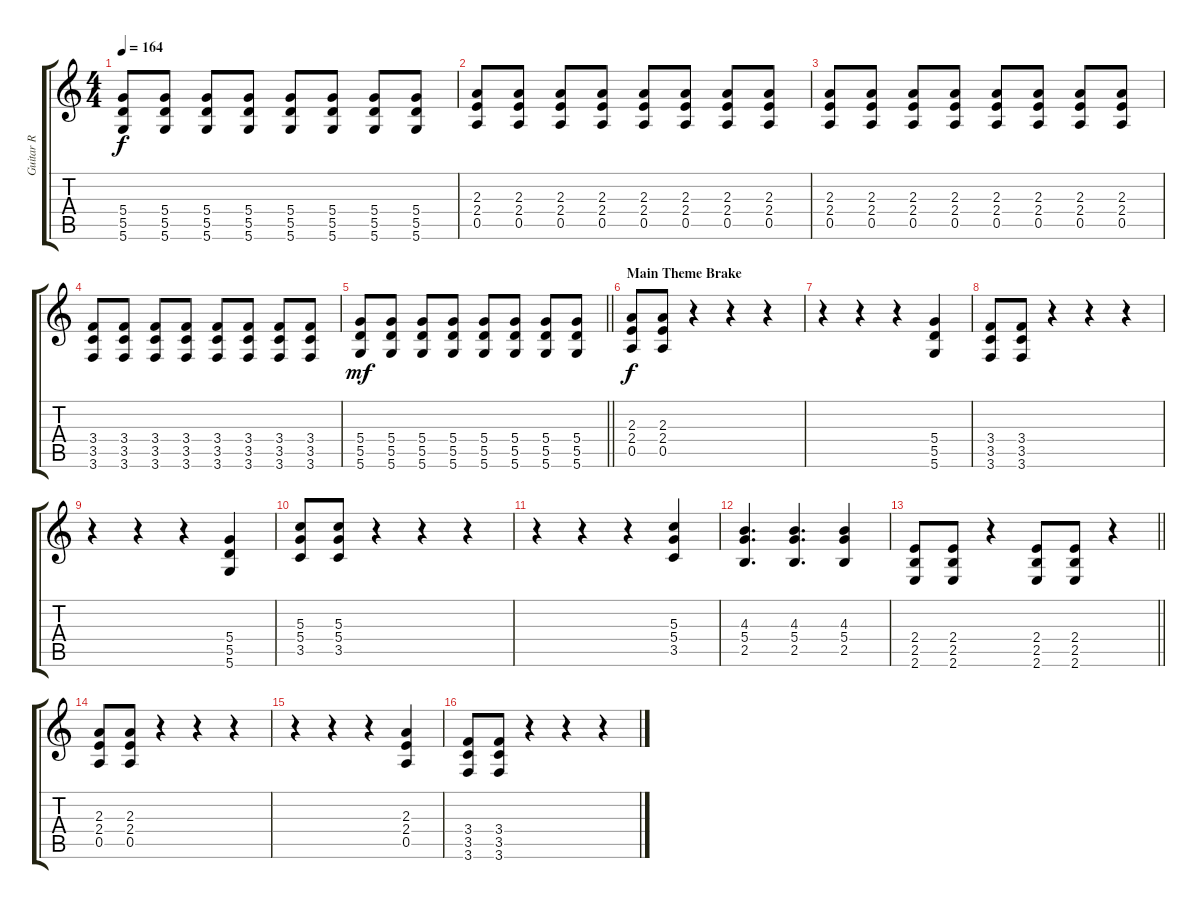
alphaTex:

\track ("Guitar R" "Guitar R") {instrument overdrivenguitar}
\staff {score tabs}
\tuning (E4 B3 G3 D3 A2 D2) {hide}
\ts (4 4)
\tempo 164
\clef g2
\ks c
(5.4 5.5 5.6).8{dy f} (5.4 5.5 5.6).8 (5.4 5.5 5.6).8 (5.4 5.5 5.6).8 (5.4 5.5 5.6).8 (5.4 5.5 5.6).8 (5.4 5.5 5.6).8 (5.4 5.5 5.6).8 |
(2.3 2.4 0.5).8 (2.3 2.4 0.5).8 (2.3 2.4 0.5).8 (2.3 2.4 0.5).8 (2.3 2.4 0.5).8 (2.3 2.4 0.5).8 (2.3 2.4 0.5).8 (2.3 2.4 0.5).8 |
(2.3 2.4 0.5).8 (2.3 2.4 0.5).8 (2.3 2.4 0.5).8 (2.3 2.4 0.5).8 (2.3 2.4 0.5).8 (2.3 2.4 0.5).8 (2.3 2.4 0.5).8 (2.3 2.4 0.5).8 |
(3.4 3.5 3.6).8 (3.4 3.5 3.6).8 (3.4 3.5 3.6).8 (3.4 3.5 3.6).8 (3.4 3.5 3.6).8 (3.4 3.5 3.6).8 (3.4 3.5 3.6).8 (3.4 3.5 3.6).8 |
\barLineRight lightlight
(5.4 5.5 5.6).8{dy mf} (5.4 5.5 5.6).8 (5.4 5.5 5.6).8 (5.4 5.5 5.6).8 (5.4 5.5 5.6).8 (5.4 5.5 5.6).8 (5.4 5.5 5.6).8 (5.4 5.5 5.6).8 |
\section ("" "Main Theme Brake")
(2.3 2.4 0.5).8{dy f} (2.3 2.4 0.5).8 r.4 r.4 r.4 |
r.4 r.4 r.4 (5.4 5.5 5.6).4 |
(3.4 3.5 3.6).8 (3.4 3.5 3.6).8 r.4 r.4 r.4 |
r.4 r.4 r.4 (5.4 5.5 5.6).4 |
(5.3 5.4 3.5).8 (5.3 5.4 3.5).8 r.4 r.4 r.4 |
r.4 r.4 r.4 (5.3 5.4 3.5).4 |
(4.3 5.4 2.5).4{d} (4.3 5.4 2.5).4{d} (4.3 5.4 2.5).4 |
\barLineRight lightlight
(2.4 2.5 2.6).8 (2.4 2.5 2.6).8 r.4 (2.4 2.5 2.6).8 (2.4 2.5 2.6).8 r.4 |
(2.3 2.4 0.5).8 (2.3 2.4 0.5).8 r.4 r.4 r.4 |
r.4 r.4 r.4 (2.3 2.4 0.5).4 |
(3.4 3.5 3.6).8 (3.4 3.5 3.6).8 r.4 r.4 r.4
